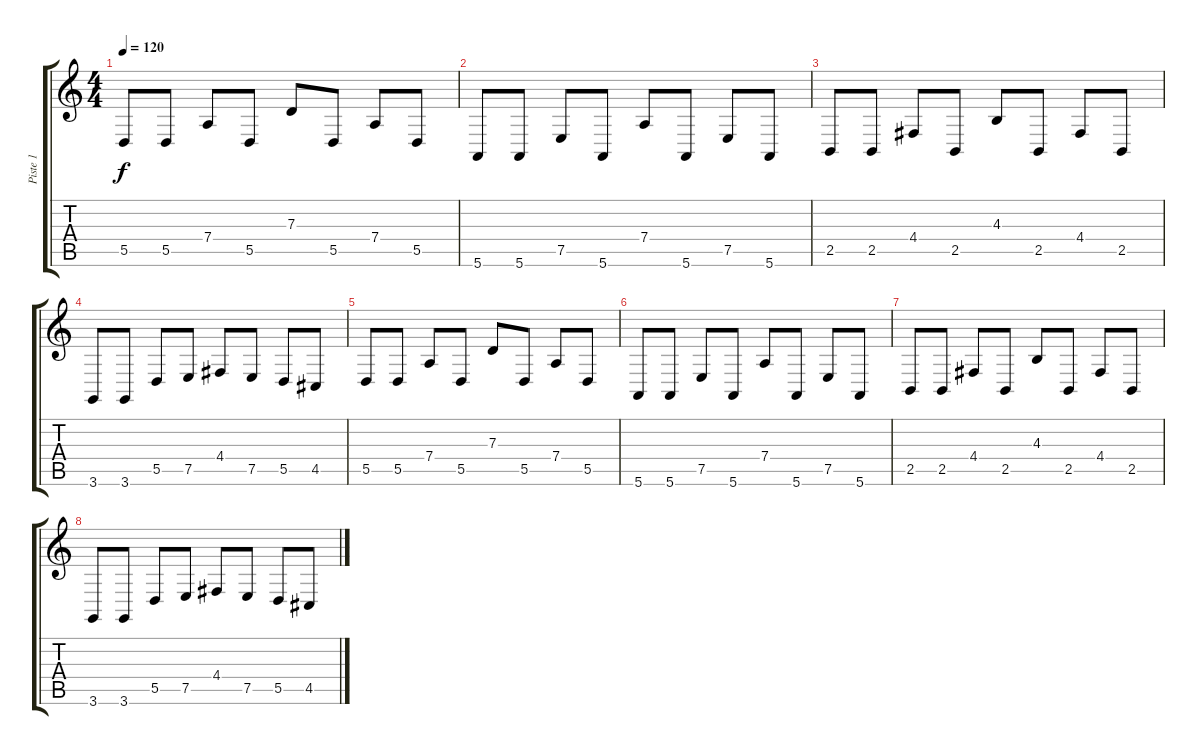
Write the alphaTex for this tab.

\track ("Piste 1" "Piste 1") {instrument pizzicatostrings}
\staff {score tabs}
\tuning (E4 B3 G3 D3 A2 E2) {hide}
\ts (4 4)
\tempo 120
\clef g2
\ks c
5.5.8{dy f} 5.5.8 7.4.8 5.5.8 7.3.8 5.5.8 7.4.8 5.5.8 |
5.6.8 5.6.8 7.5.8 5.6.8 7.4.8 5.6.8 7.5.8 5.6.8 |
2.5.8 2.5.8 4.4.8 2.5.8 4.3.8 2.5.8 4.4.8 2.5.8 |
3.6.8 3.6.8 5.5.8 7.5.8 4.4.8 7.5.8 5.5.8 4.5.8 |
5.5.8 5.5.8 7.4.8 5.5.8 7.3.8 5.5.8 7.4.8 5.5.8 |
5.6.8 5.6.8 7.5.8 5.6.8 7.4.8 5.6.8 7.5.8 5.6.8 |
2.5.8 2.5.8 4.4.8 2.5.8 4.3.8 2.5.8 4.4.8 2.5.8 |
3.6.8 3.6.8 5.5.8 7.5.8 4.4.8 7.5.8 5.5.8 4.5.8
